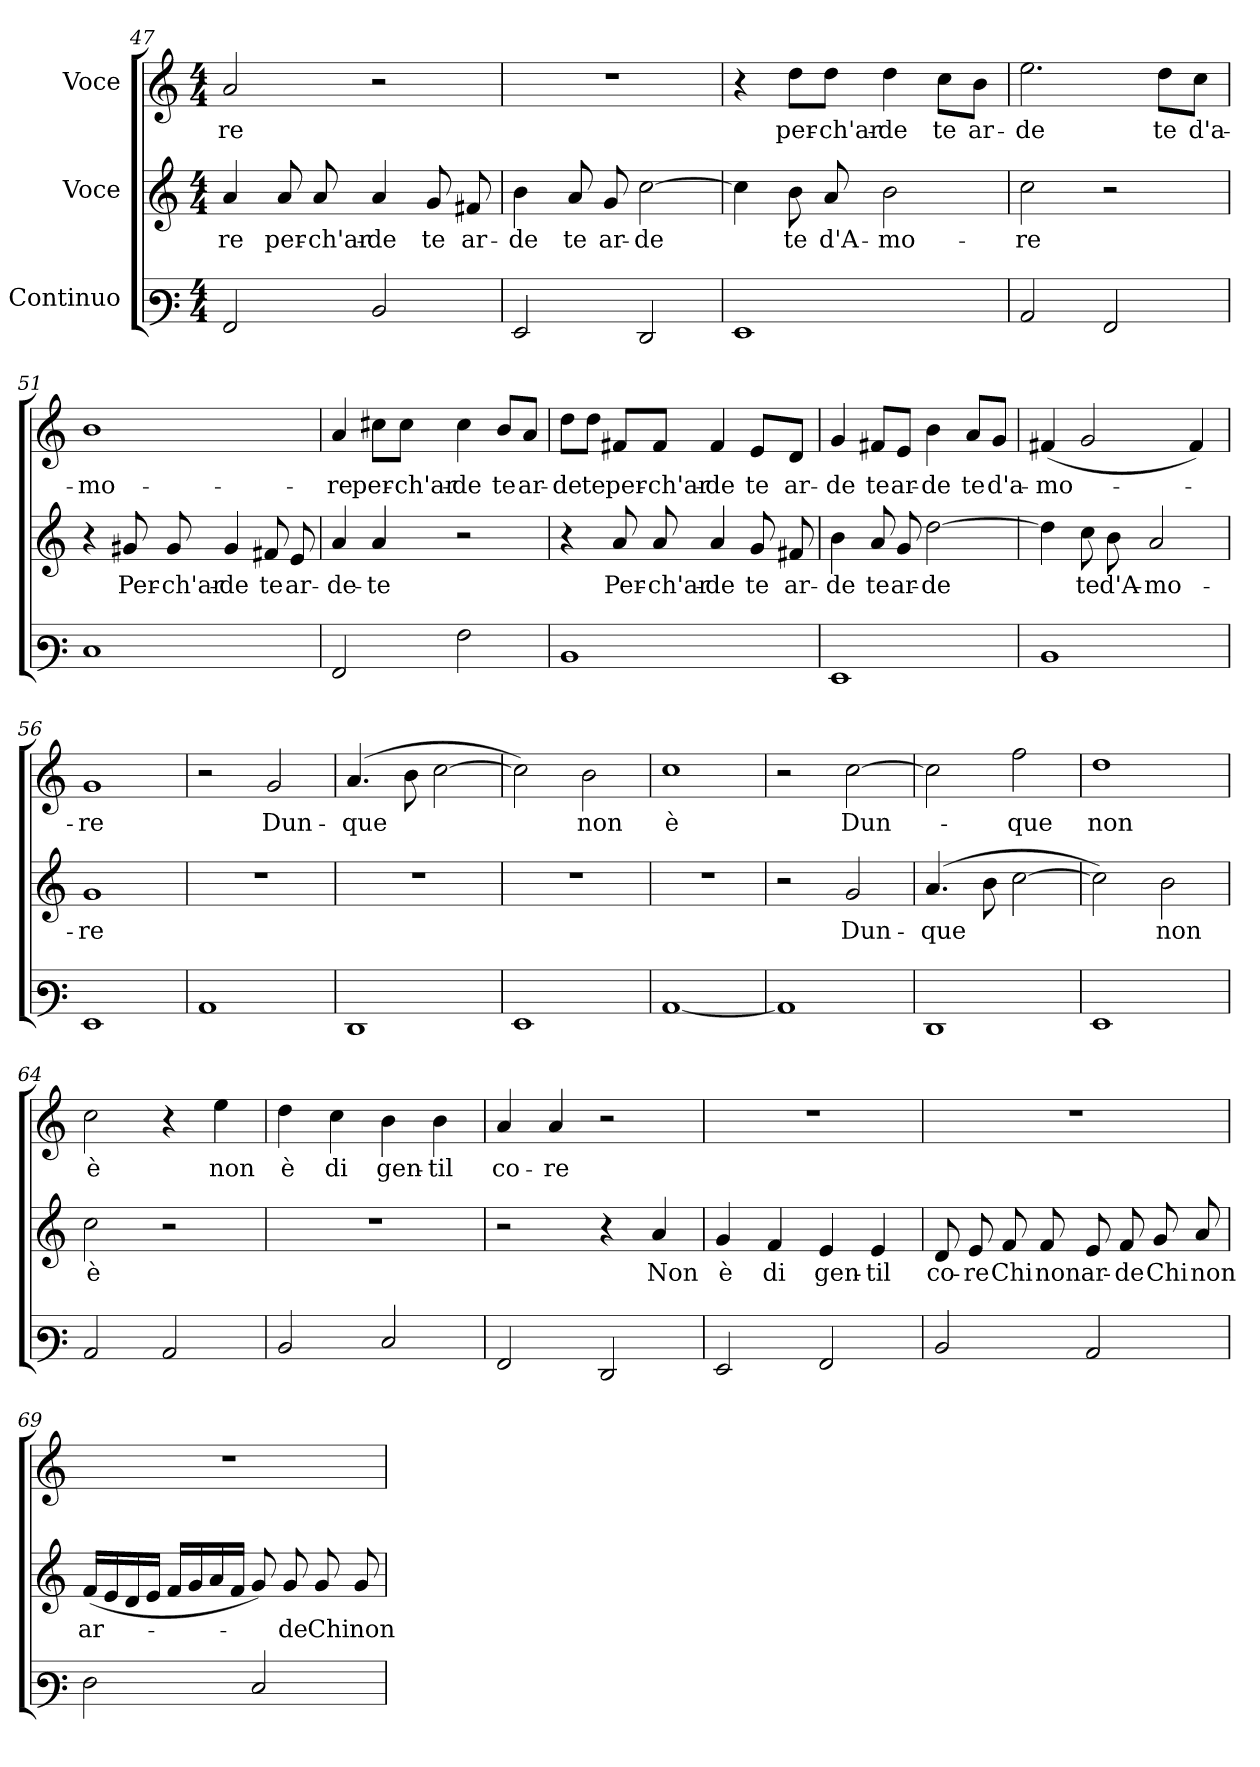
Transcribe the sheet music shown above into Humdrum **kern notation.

**kern	**kern	**text	**kern	**text
*part3	*part2	*part2	*part1	*part1
*staff3	*staff2	*staff2	*staff1	*staff1
*I"Continuo	*I"Voce	*	*I"Voce	*
!!LO:PB:g=z
*clefF3	*clefG2	*	*clefG2	*
*k[]	*k[]	*	*k[]	*
*M4/4	*M4/4	*	*M4/4	*
=47	=47	=47	=47	=47
!	!	!LO:LY:b	!	!LO:LY:b
2AA/	4a/	-re	2a/	-re
!	!	!LO:LY:b	!	!
.	8a/	per-	.	.
!	!	!LO:LY:b	!	!
.	8a/	-ch'ar-	.	.
!	!	!LO:LY:b	!	!
2D/	4a/	-de	2r	.
!	!	!LO:LY:b	!	!
.	8g/	te	.	.
!	!	!LO:LY:b	!	!
.	8f#X/	ar-	.	.
=48	=48	=48	=48	=48
!	!	!LO:LY:b	!	!
2GG/	4b\	-de	1r	.
!	!	!LO:LY:b	!	!
.	8a/	te	.	.
!	!	!LO:LY:b	!	!
.	8g/	ar-	.	.
!	!	!LO:LY:b	!	!
2FF/	[2cc\	-de	.	.
=49	=49	=49	=49	=49
1GG	4cc\]	.	4r	.
!	!	!LO:LY:b	!	!LO:LY:b
.	8b\	te	8dd\L	per-
!	!	!LO:LY:b	!	!LO:LY:b
.	8a/	d'A-	8dd\J	-ch'ar-
!	!	!LO:LY:b	!	!LO:LY:b
.	2b\	-mo-	4dd\	-de
!	!	!	!	!LO:LY:b
.	.	.	8cc\L	te
!	!	!	!	!LO:LY:b
.	.	.	8b\J	ar-
=50	=50	=50	=50	=50
!	!	!LO:LY:b	!	!LO:LY:b
2C/	2cc\	-re	2.ee\	-de
2AA/	2r	.	.	.
!	!	!	!	!LO:LY:b
.	.	.	8dd\L	te
!	!	!	!	!LO:LY:b
.	.	.	8cc\J	d'a-
=51	=51	=51	=51	=51
!	!	!	!	!LO:LY:b
1E	4r	.	1b	-mo-
!	!	!LO:LY:b	!	!
.	8g#X/	Per-	.	.
!	!	!LO:LY:b	!	!
.	8g#/	-ch'ar-	.	.
!	!	!LO:LY:b	!	!
.	4g#/	-de	.	.
!	!	!LO:LY:b	!	!
.	8f#X/	te	.	.
!	!	!LO:LY:b	!	!
.	8e/	ar-	.	.
!!LO:LB:g=z
=52	=52	=52	=52	=52
!	!	!LO:LY:b	!	!LO:LY:b
2AA/	4a/	-de-	4a/	-re
!	!	!LO:LY:b	!	!LO:LY:b
.	4a/	-te	8cc#X\L	per-
!	!	!	!	!LO:LY:b
.	.	.	8cc#\J	-ch'ar-
!	!	!	!	!LO:LY:b
2A\	2r	.	4cc#\	-de
!	!	!	!	!LO:LY:b
.	.	.	8b/L	te
!	!	!	!	!LO:LY:b
.	.	.	8a/J	ar-
=53	=53	=53	=53	=53
!	!	!	!	!LO:LY:b
1D	4r	.	8dd\L	-de
!	!	!	!	!LO:LY:b
.	.	.	8dd\J	te
!	!	!LO:LY:b	!	!LO:LY:b
.	8a/	Per-	8f#X/L	per-
!	!	!LO:LY:b	!	!LO:LY:b
.	8a/	-ch'ar-	8f#/J	-ch'ar-
!	!	!LO:LY:b	!	!LO:LY:b
.	4a/	-de	4f#/	-de
!	!	!LO:LY:b	!	!LO:LY:b
.	8g/	te	8e/L	te
!	!	!LO:LY:b	!	!LO:LY:b
.	8f#X/	ar-	8d/J	ar-
=54	=54	=54	=54	=54
!	!	!LO:LY:b	!	!LO:LY:b
1GG	4b\	-de	4g/	-de
!	!	!LO:LY:b	!	!LO:LY:b
.	8a/	te	8f#X/L	te
!	!	!LO:LY:b	!	!LO:LY:b
.	8g/	ar-	8e/J	ar-
!	!	!LO:LY:b	!	!LO:LY:b
.	[2dd\	-de	4b\	-de
!	!	!	!	!LO:LY:b
.	.	.	8a/L	te
!	!	!	!	!LO:LY:b
.	.	.	8g/J	d'a-
=55	=55	=55	=55	=55
!	!	!	!	!LO:LY:b
1D	4dd\]	.	(<4f#X/	-mo-
!	!	!LO:LY:b	!	!
.	8cc\	te	2g/	.
!	!	!LO:LY:b	!	!
.	8b\	d'A-	.	.
!	!	!LO:LY:b	!	!
.	2a/	-mo-	.	.
.	.	.	4f#/)	.
=56	=56	=56	=56	=56
!	!	!LO:LY:b	!	!LO:LY:b
1GG	1g	-re	1g	-re
=57	=57	=57	=57	=57
1C	1r	.	2r	.
!	!	!	!	!LO:LY:b
.	.	.	2g/	Dun-
!!LO:LB:g=z
=58	=58	=58	=58	=58
!	!	!	!	!LO:LY:b
1FF	1r	.	(>4.a/	-que
.	.	.	8b\	.
.	.	.	[2cc\	.
=59	=59	=59	=59	=59
1GG	1r	.	2cc\])	.
!	!	!	!	!LO:LY:b
.	.	.	2b\	non
=60	=60	=60	=60	=60
!	!	!	!	!LO:LY:b
[1C	1r	.	1cc	è
=61	=61	=61	=61	=61
1C]	2r	.	2r	.
!	!	!LO:LY:b	!	!LO:LY:b
.	2g/	Dun-	[2cc\	Dun-
=62	=62	=62	=62	=62
!	!	!LO:LY:b	!	!
1FF	(>4.a/	-que	2cc\]	.
.	8b\	.	.	.
!	!	!	!	!LO:LY:b
.	[2cc\	.	2ff\	-que
=63	=63	=63	=63	=63
!	!	!	!	!LO:LY:b
1GG	2cc\])	.	1dd	non
!	!	!LO:LY:b	!	!
.	2b\	non	.	.
=64	=64	=64	=64	=64
!	!	!LO:LY:b	!	!LO:LY:b
2C/	2cc\	è	2cc\	è
2C/	2r	.	4r	.
!	!	!	!	!LO:LY:b
.	.	.	4ee\	non
=65	=65	=65	=65	=65
!	!	!	!	!LO:LY:b
2D/	1r	.	4dd\	è
!	!	!	!	!LO:LY:b
.	.	.	4cc\	di
!	!	!	!	!LO:LY:b
2E/	.	.	4b\	gen-
!	!	!	!	!LO:LY:b
.	.	.	4b\	-til
=66	=66	=66	=66	=66
!	!	!	!	!LO:LY:b
2AA/	2r	.	4a/	co-
!	!	!	!	!LO:LY:b
.	.	.	4a/	-re
2FF/	4r	.	2r	.
!	!	!LO:LY:b	!	!
.	4a/	Non	.	.
=67	=67	=67	=67	=67
!	!	!LO:LY:b	!	!
2GG/	4g/	è	1r	.
!	!	!LO:LY:b	!	!
.	4f/	di	.	.
!	!	!LO:LY:b	!	!
2AA/	4e/	gen-	.	.
!	!	!LO:LY:b	!	!
.	4e/	-til	.	.
!!LO:LB:g=z
=68	=68	=68	=68	=68
!	!	!LO:LY:b	!	!
2D/	8d/	co-	1r	.
!	!	!LO:LY:b	!	!
.	8e/	-re	.	.
!	!	!LO:LY:b	!	!
.	8f/	Chi	.	.
!	!	!LO:LY:b	!	!
.	8f/	non	.	.
!	!	!LO:LY:b	!	!
2C/	8e/	ar-	.	.
!	!	!LO:LY:b	!	!
.	8f/	-de	.	.
!	!	!LO:LY:b	!	!
.	8g/	Chi	.	.
!	!	!LO:LY:b	!	!
.	8a/	non	.	.
=69	=69	=69	=69	=69
!	!	!LO:LY:b	!	!
2F\	(<16f/LL	ar-	1r	.
.	16e/	.	.	.
.	16d/	.	.	.
.	16e/JJ	.	.	.
.	16f/LL	.	.	.
.	16g/	.	.	.
.	16a/	.	.	.
.	16f/JJ	.	.	.
2E/	8g/)	.	.	.
!	!	!LO:LY:b	!	!
.	8g/	-de	.	.
!	!	!LO:LY:b	!	!
.	8g/	Chi	.	.
!	!	!LO:LY:b	!	!
.	8g/	non	.	.
=	=	=	=	=
*-	*-	*-	*-	*-
